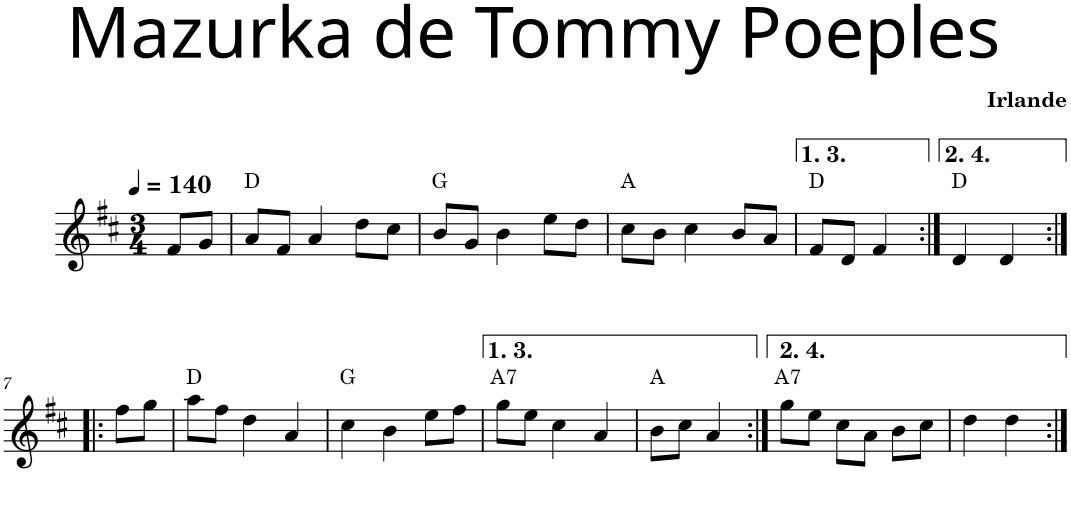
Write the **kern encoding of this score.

**kern	**harte
*part1	*part1
*staff1	*
*I"Violon	*
*I'Vln.	*
*clefG2	*
*k[f#c#]	*
*M3/4	*
*MM140	*
=1	=1
8f#/L	.
8g/J	.
=2	=2
8a/L	D:maj
8f#/J	.
4a/	.
8dd\L	.
8cc#\J	.
=3	=3
8b/L	G:maj
8g/J	.
4b\	.
8ee\L	.
8dd\J	.
=4	=4
8cc#\L	A:maj
8b\J	.
4cc#\	.
8b/L	.
8a/J	.
=5	=5
8f#/L	D:maj
8d/J	.
4f#/	.
=6:|!	=6:|!
4d/	D:maj
4d/	.
!!LO:LB:g=z
=7:|!|:	=7:|!|:
8ff#\L	.
8gg\J	.
=8	=8
8aa\L	D:maj
8ff#\J	.
4dd\	.
4a/	.
=9	=9
4cc#\	G:maj
4b\	.
8ee\L	.
8ff#\J	.
=10	=10
!	!LO:H:kt=7
8gg\L	A:7
8ee\J	.
4cc#\	.
4a/	.
=11	=11
8b\L	A:maj
8cc#\J	.
4a/	.
=12:|!	=12:|!
!	!LO:H:kt=7
8gg\L	A:7
8ee\J	.
8cc#\L	.
8a\J	.
8b\L	.
8cc#\J	.
=13	=13
4dd\	.
4dd\	.
=:|!	=:|!
*-	*-
